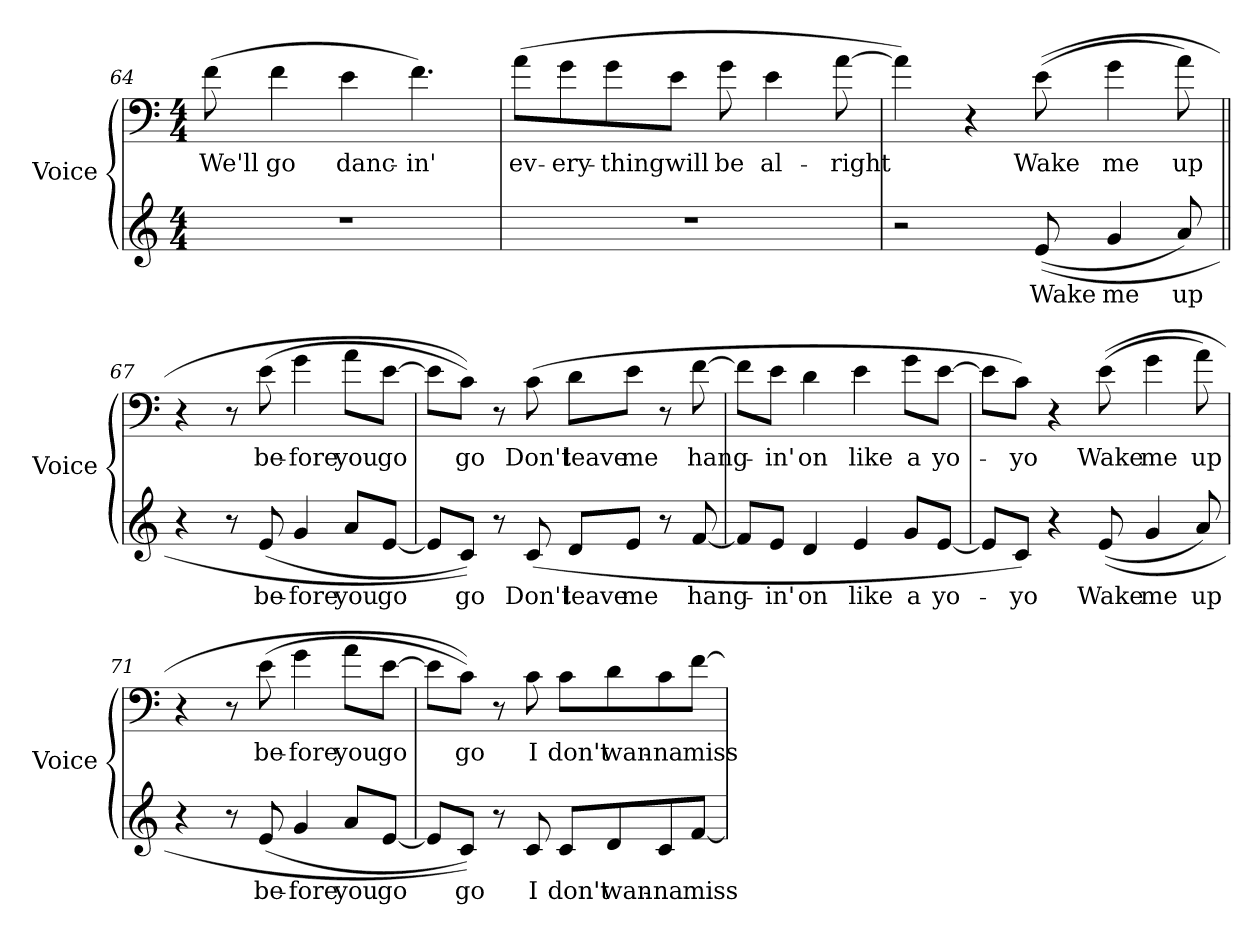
**kern	**text	**kern	**text
*part2	*part2	*part1	*part1
*staff2	*staff2	*staff1	*staff1
*I"Voice	*	*I"Voice	*
*I'Voice	*	*I'Voice	*
!!LO:LB:g=z
*clefG2	*	*clefF4	*
*k[]	*	*k[]	*
*C:	*	*C:	*
*M4/4	*	*M4/4	*
=64	=64	=64	=64
!	!	!	!LO:LY:b:color=#000000
1r	.	(8fi\	We'll
!	!	!	!LO:LY:b:color=#000000
.	.	4fi\	go
!	!	!	!LO:LY:b:color=#000000
.	.	4ei\	danc-
!	!	!	!LO:LY:b:color=#000000
.	.	4.fi\)	-in'
=65	=65	=65	=65
!	!	!	!LO:LY:b:color=#000000
1r	.	(8ai\L	ev-
!	!	!	!LO:LY:b:color=#000000
.	.	8gi\	-ery-
!	!	!	!LO:LY:b:color=#000000
.	.	8gi\	-thing
!	!	!	!LO:LY:b:color=#000000
.	.	8ei\J	will
!	!	!	!LO:LY:b:color=#000000
.	.	8gi\	be
!	!	!	!LO:LY:b:color=#000000
.	.	4ei\	al-
!	!	!	!LO:LY:b:color=#000000
.	.	[8ai\	-right
=66	=66	=66	=66
2r	.	4ai\])	.
.	.	4r	.
!	!LO:LY:b:color=#000000	!	!
!	!	!	!LO:LY:b:color=#000000
((8ei/	Wake	((8ei\	Wake
!	!LO:LY:b:color=#000000	!	!
!	!	!	!LO:LY:b:color=#000000
4gi/	me	4gi\	me
!	!LO:LY:b:color=#000000	!	!
!	!	!	!LO:LY:b:color=#000000
8ai/)	up	8ai\)	up
=67||	=67||	=67||	=67||
4r	.	4r	.
8r	.	8r	.
!	!LO:LY:b:color=#000000	!	!
!	!	!	!LO:LY:b:color=#000000
(8ei/	be-	(8ei\	be-
!	!LO:LY:b:color=#000000	!	!
!	!	!	!LO:LY:b:color=#000000
4gi/	-fore	4gi\	-fore
!	!LO:LY:b:color=#000000	!	!
!	!	!	!LO:LY:b:color=#000000
8ai/L	you	8ai\L	you
!	!LO:LY:b:color=#000000	!	!
!	!	!	!LO:LY:b:color=#000000
[8ei/J	go	[8ei\J	go
!!LO:LB:g=z
=68	=68	=68	=68
8ei/L]	.	8ei\L]	.
!	!LO:LY:b:color=#000000	!	!
!	!	!	!LO:LY:b:color=#000000
8ci/J))	go	8ci\J))	go
8r	.	8r	.
!	!LO:LY:b:color=#000000	!	!
!	!	!	!LO:LY:b:color=#000000
(8ci/	Don't	(8ci\	Don't
!	!LO:LY:b:color=#000000	!	!
!	!	!	!LO:LY:b:color=#000000
8di/L	leave	8di\L	leave
!	!LO:LY:b:color=#000000	!	!
!	!	!	!LO:LY:b:color=#000000
8ei/J	me	8ei\J	me
8r	.	8r	.
!	!LO:LY:b:color=#000000	!	!
!	!	!	!LO:LY:b:color=#000000
[8fi/	hang-	[8fi\	hang-
=69	=69	=69	=69
8fi/L]	.	8fi\L]	.
!	!LO:LY:b:color=#000000	!	!
!	!	!	!LO:LY:b:color=#000000
8ei/J	-in'	8ei\J	-in'
!	!LO:LY:b:color=#000000	!	!
!	!	!	!LO:LY:b:color=#000000
4di/	on	4di\	on
!	!LO:LY:b:color=#000000	!	!
!	!	!	!LO:LY:b:color=#000000
4ei/	like	4ei\	like
!	!LO:LY:b:color=#000000	!	!
!	!	!	!LO:LY:b:color=#000000
8gi/L	a	8gi\L	a
!	!LO:LY:b:color=#000000	!	!
!	!	!	!LO:LY:b:color=#000000
[8ei/J	yo-	[8ei\J	yo-
=70	=70	=70	=70
8ei/L]	.	8ei\L]	.
!	!LO:LY:b:color=#000000	!	!
!	!	!	!LO:LY:b:color=#000000
8ci/J)	-yo	8ci\J)	-yo
4r	.	4r	.
!	!LO:LY:b:color=#000000	!	!
!	!	!	!LO:LY:b:color=#000000
((8ei/	Wake	((8ei\	Wake
!	!LO:LY:b:color=#000000	!	!
!	!	!	!LO:LY:b:color=#000000
4gi/	me	4gi\	me
!	!LO:LY:b:color=#000000	!	!
!	!	!	!LO:LY:b:color=#000000
8ai/)	up	8ai\)	up
=71	=71	=71	=71
4r	.	4r	.
8r	.	8r	.
!	!LO:LY:b:color=#000000	!	!
!	!	!	!LO:LY:b:color=#000000
(8ei/	be-	(8ei\	be-
!	!LO:LY:b:color=#000000	!	!
!	!	!	!LO:LY:b:color=#000000
4gi/	-fore	4gi\	-fore
!	!LO:LY:b:color=#000000	!	!
!	!	!	!LO:LY:b:color=#000000
8ai/L	you	8ai\L	you
!	!LO:LY:b:color=#000000	!	!
!	!	!	!LO:LY:b:color=#000000
[8ei/J	go	[8ei\J	go
!!LO:LB:g=z
=72	=72	=72	=72
8ei/L]	.	8ei\L]	.
!	!LO:LY:b:color=#000000	!	!
!	!	!	!LO:LY:b:color=#000000
8ci/J))	go	8ci\J))	go
8r	.	8r	.
!	!LO:LY:b:color=#000000	!	!
!	!	!	!LO:LY:b:color=#000000
8ci/	I	8ci\	I
!	!LO:LY:b:color=#000000	!	!
!	!	!	!LO:LY:b:color=#000000
8ci/L	don't	8ci\L	don't
!	!LO:LY:b:color=#000000	!	!
!	!	!	!LO:LY:b:color=#000000
8di/	wan-	8di\	wan-
!	!LO:LY:b:color=#000000	!	!
!	!	!	!LO:LY:b:color=#000000
8ci/	-na	8ci\	-na
!	!LO:LY:b:color=#000000	!	!
!	!	!	!LO:LY:b:color=#000000
[8fi/J	miss	[8fi\J	miss
=	=	=	=
*-	*-	*-	*-
